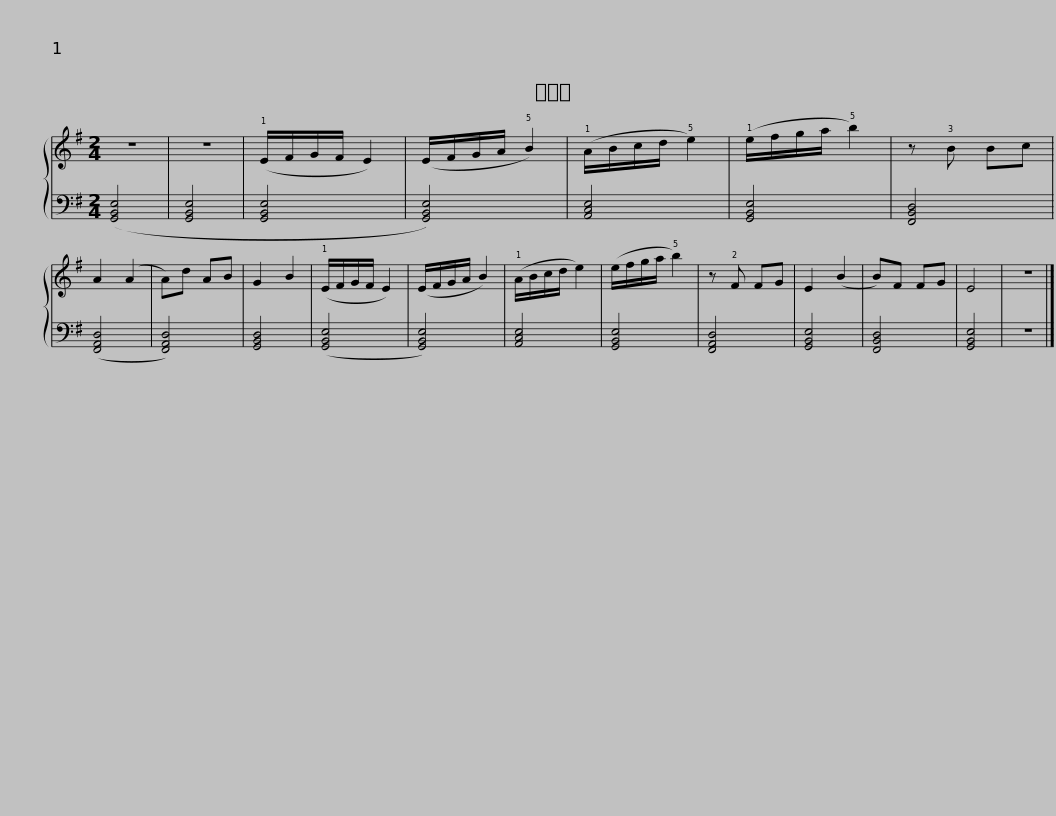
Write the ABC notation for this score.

X:1
%%score { 1 | 2 }
L:1/8
M:2/4
I:linebreak $
K:G
V:1 treble
V:2 bass
V:1
 z4 | z4 | (!1!E/F/G/F/ E2) | (E/F/G/A/ !5!B2) | (!1!A/B/c/d/ !5!e2) | %5
 (!1!e/f/g/a/ !5!b2) | z !3!B Bc | A2 (A2 | A)d AB | G2 B2 |$ %10
 (!1!E/F/G/F/ E2) | (E/F/G/A/ B2) | (!1!A/B/c/d/ e2) | (e/f/g/a/ !5!b2) | z !2!F FG | %15
 E2 (B2 | B)F FG | E4 | z4 |] %19
V:2
 ([G,,B,,E,]4 | [G,,B,,E,]4 | [G,,B,,E,]4 | [G,,B,,E,]4) | [A,,C,E,]4 | %5
 [G,,B,,E,]4 | [F,,B,,D,]4 | ([F,,A,,D,]4 | [F,,A,,D,]4) | [G,,B,,D,]4 |$ %10
 ([G,,B,,E,]4 | [G,,B,,E,]4) | [A,,C,E,]4 | [G,,B,,E,]4 | [F,,A,,D,]4 | %15
 [G,,B,,E,]4 | [F,,B,,D,]4 | [G,,B,,E,]4 | z4 |] %19
